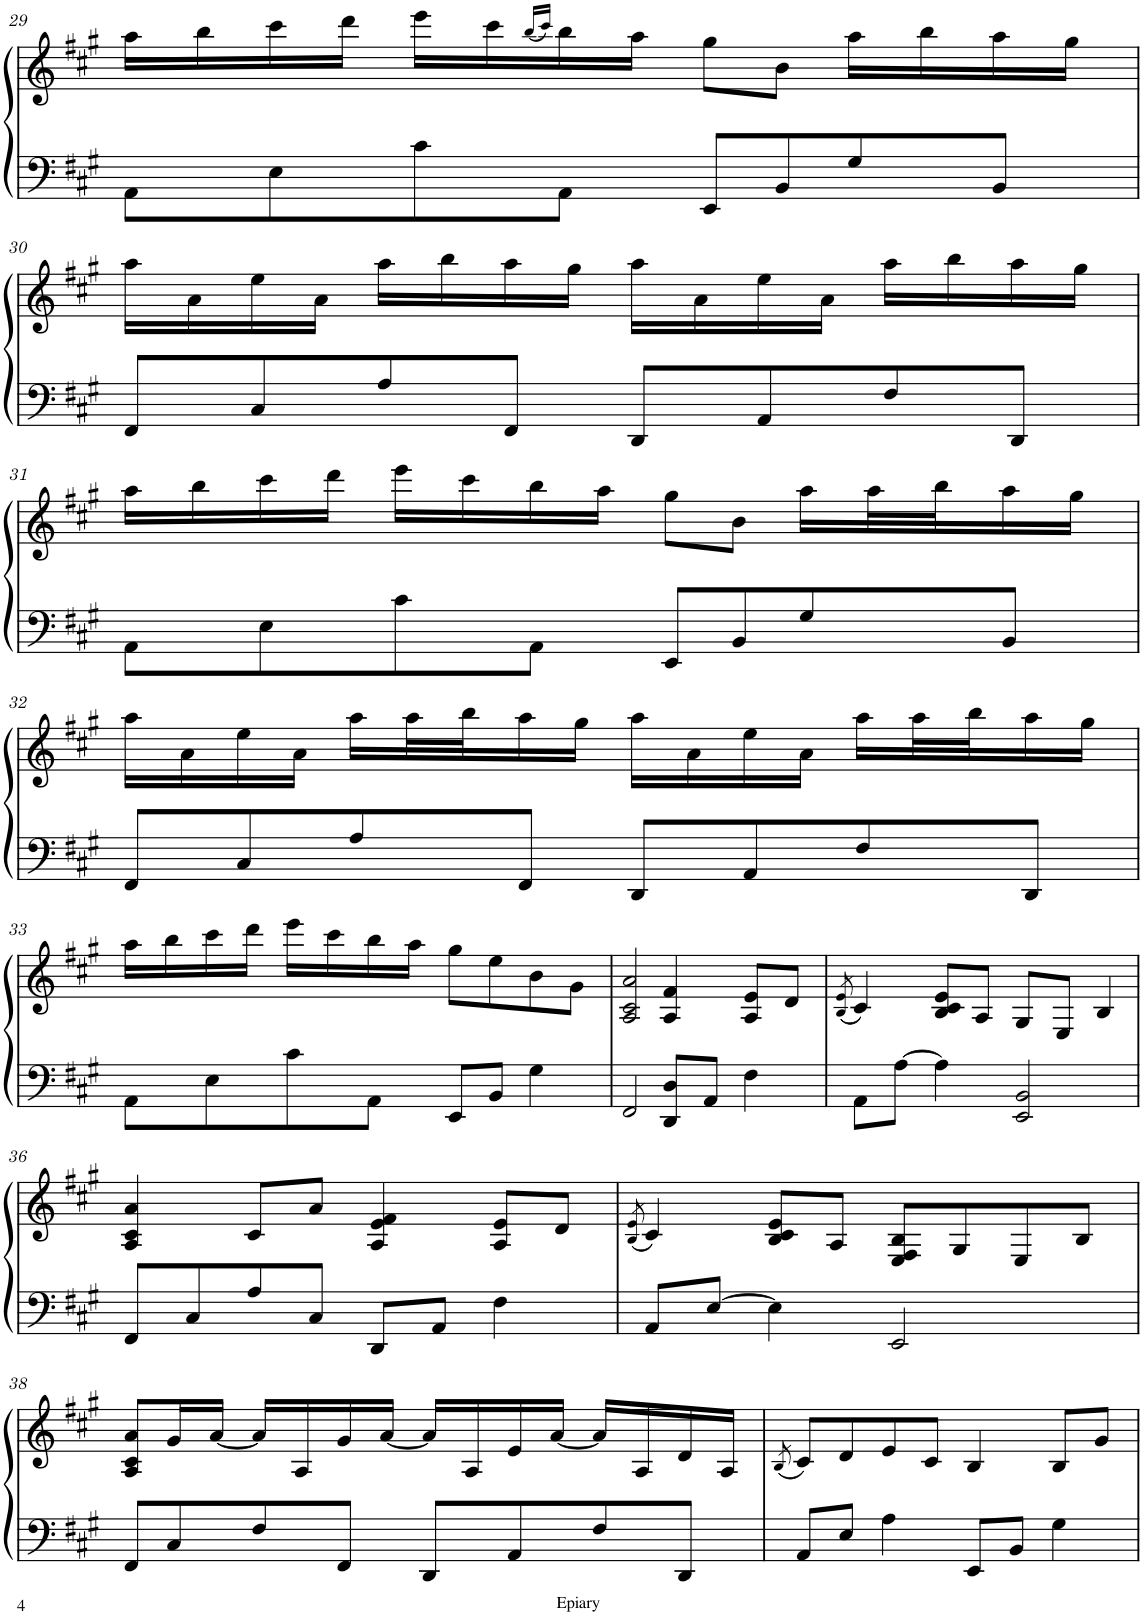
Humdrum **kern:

**kern	**kern
*part1	*part1
*staff2	*staff1
*I"피아노	*
!!LO:PB:g=z
*clefF4	*clefG2
*k[f#c#g#]	*k[f#c#g#]
*M4/4	*M4/4
=29	=29
8AA\L	16aa\LL
.	16bb\
8E\	16ccc#\
.	16ddd\JJ
8c#\	16eee\LL
.	16ccc#\
.	(16qbb/LL
.	16qccc#/JJ)
8AA\J	16bb\
.	16aa\JJ
8EE/L	8gg#\L
8BB/	8b\J
8G#/	16aa\LL
.	16bb\
8BB/J	16aa\
.	16gg#\JJ
!!LO:LB:g=z
=30	=30
8FF#/L	16aa\LL
.	16a\
8C#/	16ee\
.	16a\JJ
8A/	16aa\LL
.	16bb\
8FF#/J	16aa\
.	16gg#\JJ
8DD/L	16aa\LL
.	16a\
8AA/	16ee\
.	16a\JJ
8F#/	16aa\LL
.	16bb\
8DD/J	16aa\
.	16gg#\JJ
!!LO:LB:g=z
=31	=31
8AA\L	16aa\LL
.	16bb\
8E\	16ccc#\
.	16ddd\JJ
8c#\	16eee\LL
.	16ccc#\
8AA\J	16bb\
.	16aa\JJ
8EE/L	8gg#\L
8BB/	8b\J
8G#/	16aa\LL
.	32aa\L
.	32bb\J
8BB/J	16aa\
.	16gg#\JJ
!!LO:LB:g=z
=32	=32
8FF#/L	16aa\LL
.	16a\
8C#/	16ee\
.	16a\JJ
8A/	16aa\LL
.	32aa\L
.	32bb\J
8FF#/J	16aa\
.	16gg#\JJ
8DD/L	16aa\LL
.	16a\
8AA/	16ee\
.	16a\JJ
8F#/	16aa\LL
.	32aa\L
.	32bb\J
8DD/J	16aa\
.	16gg#\JJ
!!LO:LB:g=z
=33	=33
8AA\L	16aa\LL
.	16bb\
8E\	16ccc#\
.	16ddd\JJ
8c#\	16eee\LL
.	16ccc#\
8AA\J	16bb\
.	16aa\JJ
8EE/L	8gg#\L
8BB/J	8ee\
4G#\	8b\
.	8g#\J
=34	=34
2FF#/	2A/ 2c#/ 2a/
8DD/ 8D/L	4A/ 4f#/
8AA/J	.
4F#\	8A/ 8e/L
.	8d/J
=35	=35
.	(8qB/ 8qe/
8AA\L	4c#/)
[8A\J	.
4A\]	8B/ 8c#/ 8e/L
.	8A/J
2EE/ 2BB/	8G#/L
.	8E/J
.	4B/
!!LO:LB:g=z
=36	=36
8FF#/L	4A/ 4c#/ 4a/
8C#/	.
8A/	8c#/L
8C#/J	8a/J
8DD/L	4A/ 4e/ 4f#/
8AA/J	.
4F#\	8A/ 8e/L
.	8d/J
=37	=37
.	(8qB/ 8qe/
8AA/L	4c#/)
[8E/J	.
4E\]	8B/ 8c#/ 8e/L
.	8A/J
2EE/	8E/ 8F#/ 8B/L
.	8G#/
.	8E/
.	8B/J
!!LO:LB:g=z
=38	=38
8FF#/L	8A/ 8c#/ 8a/L
8C#/	16g#/L
.	[16a/JJ
8F#/	16a/LL]
.	16A/
8FF#/J	16g#/
.	[16a/JJ
8DD/L	16a/LL]
.	16A/
8AA/	16e/
.	[16a/JJ
8F#/	16a/LL]
.	16A/
8DD/J	16d/
.	16A/JJ
=39	=39
.	(8qB/
8AA/L	8c#/L)
8E/J	8d/
4A\	8e/
.	8c#/J
8EE/L	4B/
8BB/J	.
4G#\	8B/L
.	8g#/J
=	=
*-	*-
